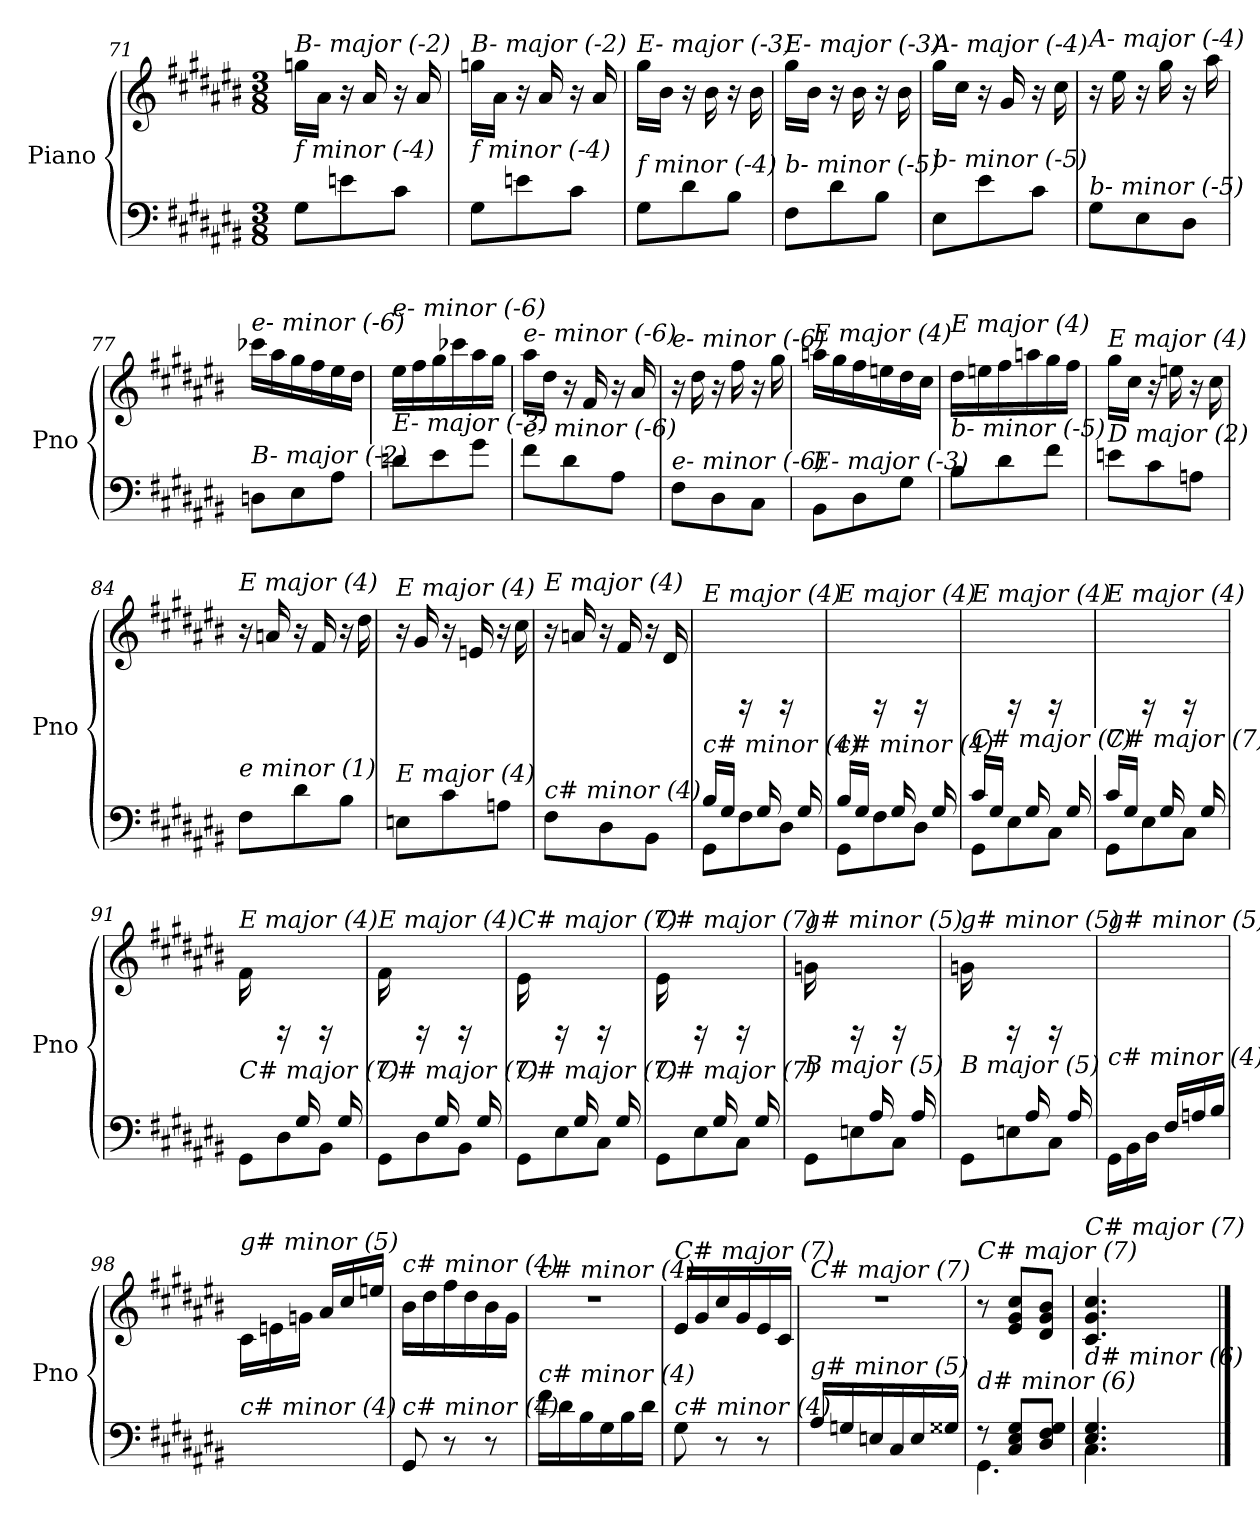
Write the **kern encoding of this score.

**kern	**kern
*part1	*part1
*staff2	*staff1
*I"Piano	*
*I'Pno	*
*clefF4	*clefG2
*k[f#c#g#d#a#e#b#]	*k[f#c#g#d#a#e#b#]
*M3/8	*M3/8
=71	=71
!	!LO:TX:i:t=B- major (-2)
!LO:TX:i:t=f minor (-4)	!
8G#\L	16ggni\LL
.	16a#\JJ
8en\	16r
.	16a#/
8c#\J	16r
.	16a#/
!!LO:PB:g=z
=72	=72
!	!LO:TX:i:t=B- major (-2)
!LO:TX:i:t=f minor (-4)	!
8G#\L	16ggni\LL
.	16a#\JJ
8en\	16r
.	16a#/
8c#\J	16r
.	16a#/
=73	=73
!	!LO:TX:i:t=E- major (-3)
!LO:TX:i:t=f minor (-4)	!
8G#\L	16gg#\LL
.	16b#\JJ
8d#\	16r
.	16b#\
8B#\J	16r
.	16b#\
=74	=74
!	!LO:TX:i:t=E- major (-3)
!LO:TX:i:t=b- minor (-5)	!
8F#\L	16gg#\LL
.	16b#\JJ
8d#\	16r
.	16b#\
8B#\J	16r
.	16b#\
=75	=75
!	!LO:TX:i:t=A- major (-4)
!LO:TX:i:t=b- minor (-5)	!
8E#\L	16gg#\LL
.	16cc#\JJ
8e#\	16r
.	16g#/
8c#\J	16r
.	16cc#\
=76	=76
!	!LO:TX:i:t=A- major (-4)
!LO:TX:i:t=b- minor (-5)	!
8G#\L	16r
.	16ee#\
8E#\	16r
.	16gg#\
8D#\J	16r
.	16aa#\
=77	=77
!	!LO:TX:i:t=e- minor (-6)
!LO:TX:i:t=B- major (-2)	!
8Dni\L	16ccc-Xi\LL
.	16aa#\
8E#\	16gg#\
.	16ff#\
8A#\J	16ee#\
.	16dd#\JJ
!!LO:LB:g=z
=78	=78
!	!LO:TX:i:t=e- minor (-6)
!LO:TX:i:t=E- major (-3)	!
8dni\L	16ee#\LL
.	16ff#\
8e#\	16gg#\
.	16ccc-Xi\
8g#\J	16aa#\
.	16gg#\JJ
=79	=79
!	!LO:TX:i:t=e- minor (-6)
!LO:TX:i:t=e- minor (-6)	!
8f#\L	16aa#\LL
.	16dd#\JJ
8d#\	16r
.	16f#/
8A#\J	16r
.	16a#/
=80	=80
!	!LO:TX:i:t=e- minor (-6)
!LO:TX:i:t=e- minor (-6)	!
8F#\L	16r
.	16dd#\
8D#\	16r
.	16ff#\
8C#\J	16r
.	16gg#\
=81	=81
!	!LO:TX:i:t=E major (4)
!LO:TX:i:t=E- major (-3)	!
8BB#\L	16aan\LL
.	16gg#\
8D#\	16ff#\
.	16een\
8G#\J	16dd#\
.	16cc#\JJ
=82	=82
!	!LO:TX:i:t=E major (4)
!LO:TX:i:t=b- minor (-5)	!
8B#\L	16dd#\LL
.	16een\
8d#\	16ff#\
.	16aan\
8f#\J	16gg#\
.	16ff#\JJ
=83	=83
!	!LO:TX:i:t=E major (4)
!LO:TX:i:t=D major (2)	!
8en\L	16gg#\LL
.	16cc#\JJ
8c#\	16r
.	16een\
8An\J	16r
.	16cc#\
!!LO:LB:g=z
=84	=84
!	!LO:TX:i:t=E major (4)
!LO:TX:i:t=e minor (1)	!
8F#\L	16r
.	16an/
8d#\	16r
.	16f#/
8B#\J	16r
.	16dd#\
=85	=85
!	!LO:TX:i:t=E major (4)
!LO:TX:i:t=E major (4)	!
8En\L	16r
.	16g#/
8c#\	16r
.	16en/
8An\J	16r
.	16cc#\
=86	=86
!	!LO:TX:i:t=E major (4)
!LO:TX:i:t=c# minor (4)	!
8F#\L	16r
.	16an/
8D#\	16r
.	16f#/
8BB#\J	16r
.	16d#/
=87	=87
*^	*
!	!	!LO:TX:i:t=E major (4)
!LO:TX:i:t=c# minor (4)	!	!
16B#/LL	8GG#\L	8ryy
16G#/JJ	.	.
16ryy	8F#\	16rBB
16G#/	.	16ryy
16ryy	8D#\J	16rBB
16G#/	.	16ryy
=88	=88	=88
!	!	!LO:TX:i:t=E major (4)
!LO:TX:i:t=c# minor (4)	!	!
16B#/LL	8GG#\L	8ryy
16G#/JJ	.	.
16ryy	8F#\	16rBB
16G#/	.	16ryy
16ryy	8D#\J	16rBB
16G#/	.	16ryy
=89	=89	=89
!	!	!LO:TX:i:t=E major (4)
!LO:TX:i:t=C# major (7)	!	!
16c#/LL	8GG#\L	8ryy
16G#/JJ	.	.
16ryy	8E#\	16rBB
16G#/	.	16ryy
16ryy	8C#\J	16rBB
16G#/	.	16ryy
!!LO:LB:g=z
=90	=90	=90
!	!	!LO:TX:i:t=E major (4)
!LO:TX:i:t=C# major (7)	!	!
16c#/LL	8GG#\L	8ryy
16G#/JJ	.	.
16ryy	8E#\	16rBB
16G#/	.	16ryy
16ryy	8C#\J	16rBB
16G#/	.	16ryy
=91	=91	=91
!	!	!LO:TX:i:t=E major (4)
!LO:TX:i:t=C# major (7)	!	!
16ryy	8GG#\L	16f#\LL
16G#/JJ	.	16ryy
16ryy	8D#\	16rBB
16G#/	.	16ryy
16ryy	8BB#\J	16rBB
16G#/	.	16ryy
=92	=92	=92
!	!	!LO:TX:i:t=E major (4)
!LO:TX:i:t=C# major (7)	!	!
16ryy	8GG#\L	16f#\LL
16G#/JJ	.	16ryy
16ryy	8D#\	16rBB
16G#/	.	16ryy
16ryy	8BB#\J	16rBB
16G#/	.	16ryy
=93	=93	=93
!	!	!LO:TX:i:t=C# major (7)
!LO:TX:i:t=C# major (7)	!	!
16ryy	8GG#\L	16e#\LL
16G#/JJ	.	16ryy
16ryy	8E#\	16rBB
16G#/	.	16ryy
16ryy	8C#\J	16rBB
16G#/	.	16ryy
=94	=94	=94
!	!	!LO:TX:i:t=C# major (7)
!LO:TX:i:t=C# major (7)	!	!
16ryy	8GG#\L	16e#\LL
16G#/JJ	.	16ryy
16ryy	8E#\	16rBB
16G#/	.	16ryy
16ryy	8C#\J	16rBB
16G#/	.	16ryy
=95	=95	=95
!	!	!LO:TX:i:t=g# minor (5)
!LO:TX:i:t=B major (5)	!	!
16ryy	8GG#\L	16gni\LL
16A#/JJ	.	16ryy
16ryy	8En\	16rBB
16A#/	.	16ryy
16ryy	8C#\J	16rBB
16A#/	.	16ryy
!!LO:LB:g=z
=96	=96	=96
!	!	!LO:TX:i:t=g# minor (5)
!LO:TX:i:t=B major (5)	!	!
16ryy	8GG#\L	16gni\LL
16A#/JJ	.	16ryy
16ryy	8En\	16rBB
16A#/	.	16ryy
16ryy	8C#\J	16rBB
16A#/	.	16ryy
=97	=97	=97
!	!	!LO:TX:i:t=g# minor (5)
!LO:TX:i:t=c# minor (4)	!	!
8.ryy	16GG#\LL	8.ryy
.	16BB#\	.
.	16D#\JJ	.
16F#/LL	8.ryy	8.ryy
16An/	.	.
16B#/JJ	.	.
*v	*v	*
=98	=98
*	*^
!	!LO:TX:i:t=g# minor (5)	!
!LO:TX:i:t=c# minor (4)	!	!
8.ryy	8.ryy	16c#\LL
.	.	16en\
.	.	16gni\JJ
8.ryy	16a#/LL	8.ryy
.	16cc#/	.
.	16een/JJ	.
*	*v	*v
=99	=99
!	!LO:TX:i:t=c# minor (4)
!LO:TX:i:t=c# minor (4)	!
8GG#/	16b#\LL
.	16dd#\
8r	16ff#\
.	16dd#\
8r	16b#\
.	16g#\JJ
!!LO:LB:g=z
=100	=100
!	!LO:TX:i:t=c# minor (4)
!LO:TX:i:t=c# minor (4)	!
16f#\LL	4.r
16d#\	.
16B#\	.
16G#\	.
16B#\	.
16d#\JJ	.
=101	=101
!	!LO:TX:i:t=C# major (7)
!LO:TX:i:t=c# minor (4)	!
8G#\	16e#/LL
.	16g#/
8r	16cc#/
.	16g#/
8r	16e#/
.	16c#/JJ
=102	=102
!	!LO:TX:i:t=C# major (7)
!LO:TX:i:t=g# minor (5)	!
16A#/LL	4.r
16Gni/	.
16En/	.
16C#/	.
16E/	.
16G##i/JJ	.
=103	=103
*^	*
!	!	!LO:TX:i:t=C# major (7)
!LO:TX:i:t=d# minor (6)	!	!
8r	4.GG#\	8r
8C#/ 8E#/ 8G#/L	.	8e#/ 8g#/ 8cc#/L
8D#/ 8F#/ 8G#/J	.	8d#/ 8g#/ 8b#/J
=104	=104	=104
!	!	!LO:TX:i:t=C# major (7)
!LO:TX:i:t=d# minor (6)	!	!
4.E#/ 4.G#/	4.C#\	4.c#/ 4.g#/ 4.cc#/
*v	*v	*
==	==
*-	*-
